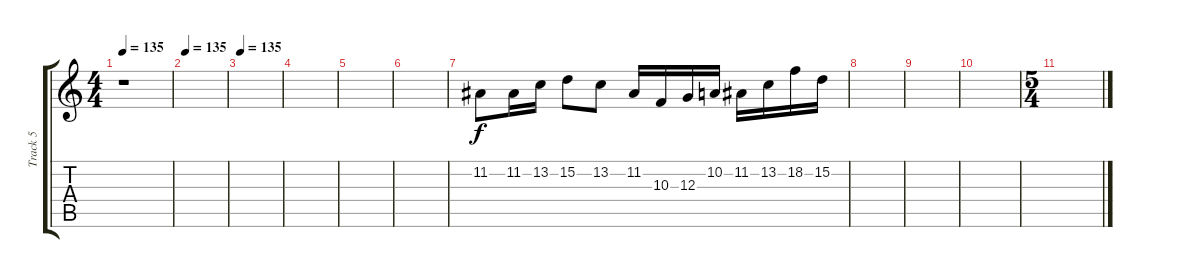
\track ("Track 5" "Track 5") {instrument vibraphone}
\staff {score tabs}
\tuning (E4 B3 G3 D3 A2 E2) {hide}
\ts (4 4)
\tempo 135
\clef g2
\ks c
r.1{dy f} |
\tempo 135
|
\tempo 135
|
|
|
|
11.2.8 11.2.16 13.2.16 15.2.8 13.2.8 11.2.16 10.3.16 12.3.16 10.2.16 11.2.16 13.2.16 18.2.16 15.2.16 |
|
|
|
\ts (5 4)
